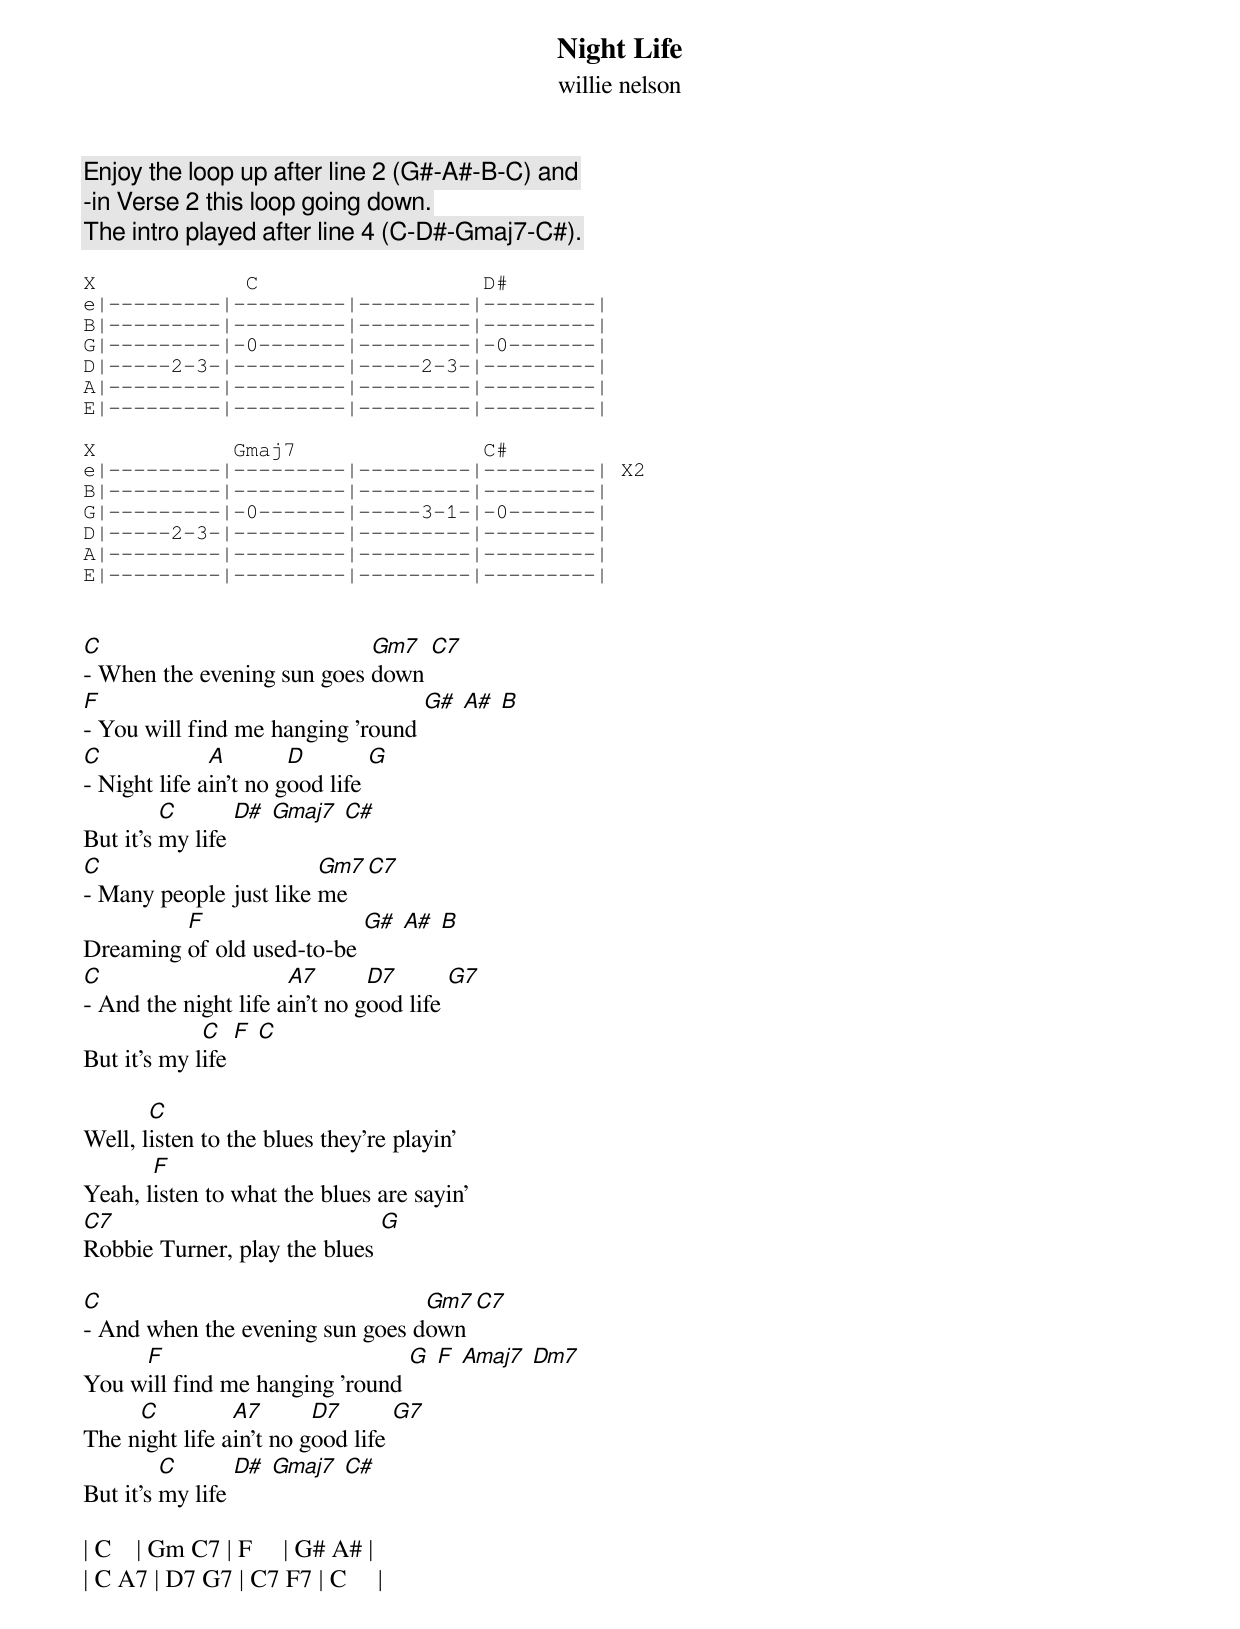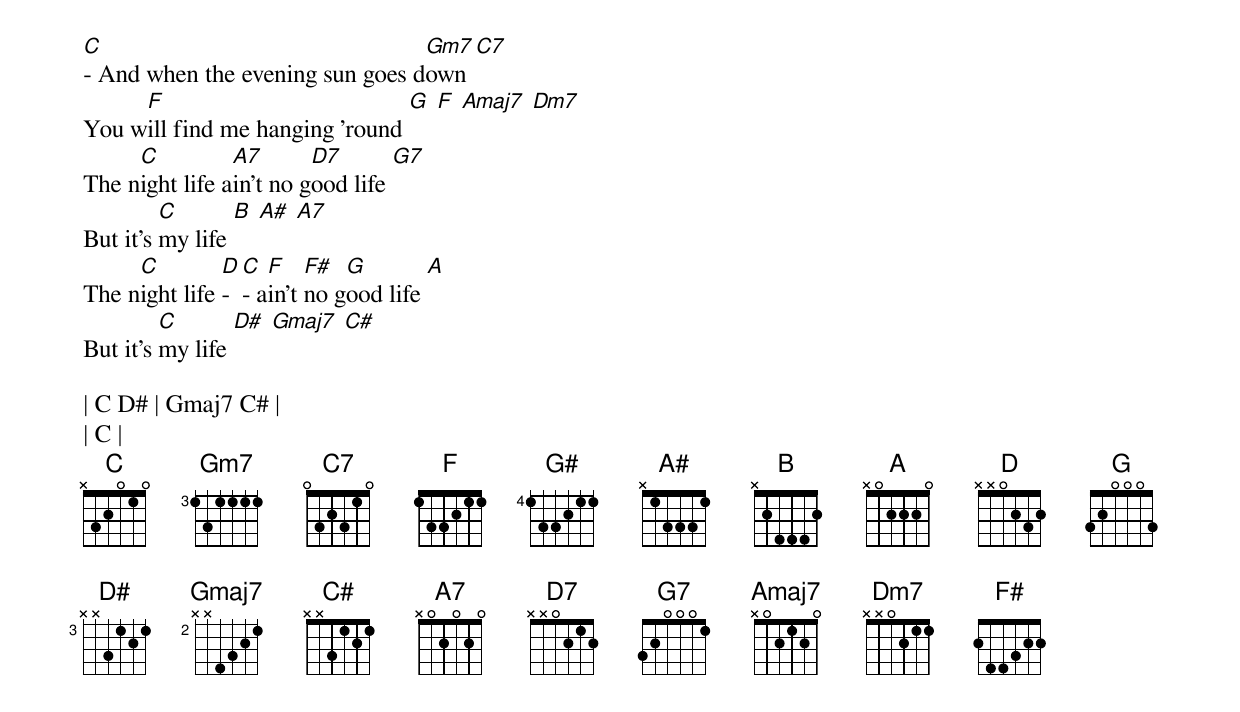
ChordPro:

{title: Night Life}
{subtitle: willie nelson}
{c:Enjoy the loop up after line 2 (G#-A#-B-C) and}
{c:-in Verse 2 this loop going down.}
{c:The intro played after line 4 (C-D#-Gmaj7-C#).}

{sot}
X            C                  D#
e|---------|---------|---------|---------|
B|---------|---------|---------|---------|
G|---------|-0-------|---------|-0-------|
D|-----2-3-|---------|-----2-3-|---------|
A|---------|---------|---------|---------|
E|---------|---------|---------|---------|

X           Gmaj7               C#
e|---------|---------|---------|---------| X2
B|---------|---------|---------|---------|
G|---------|-0-------|-----3-1-|-0-------|
D|-----2-3-|---------|---------|---------|
A|---------|---------|---------|---------|
E|---------|---------|---------|---------|
{eot}


[C]- When the evening sun goes [Gm7]down [C7]
[F]- You will find me hanging 'round [G#] [A#] [B]
[C]- Night life a[A]in't no g[D]ood life [G]
But it's [C]my life [D#] [Gmaj7] [C#]
[C]- Many people just like [Gm7]me [C7]
Dreaming [F]of old used-to-be [G#] [A#] [B]
[C]- And the night life a[A7]in't no g[D7]ood life [G7]
But it's my l[C]ife [F] [C]

Well, l[C]isten to the blues they're playin'
Yeah, l[F]isten to what the blues are sayin'
[C7]Robbie Turner, play the blues [G]

[C]- And when the evening sun goes d[Gm7]own [C7]
You w[F]ill find me hanging 'round [G] [F] [Amaj7] [Dm7]
The n[C]ight life a[A7]in't no g[D7]ood life [G7]
But it's [C]my life [D#] [Gmaj7] [C#]

| C    | Gm C7 | F     | G# A# |
| C A7 | D7 G7 | C7 F7 | C     |

[C]- And when the evening sun goes d[Gm7]own [C7]
You w[F]ill find me hanging 'round [G] [F] [Amaj7] [Dm7]
The n[C]ight life a[A7]in't no g[D7]ood life [G7]
But it's [C]my life [B] [A#] [A7]
The n[C]ight life [D]- [C]- a[F]in't [F#]no g[G]ood life [A]
But it's [C]my life [D#] [Gmaj7] [C#]

| C D# | Gmaj7 C# |
| C |
